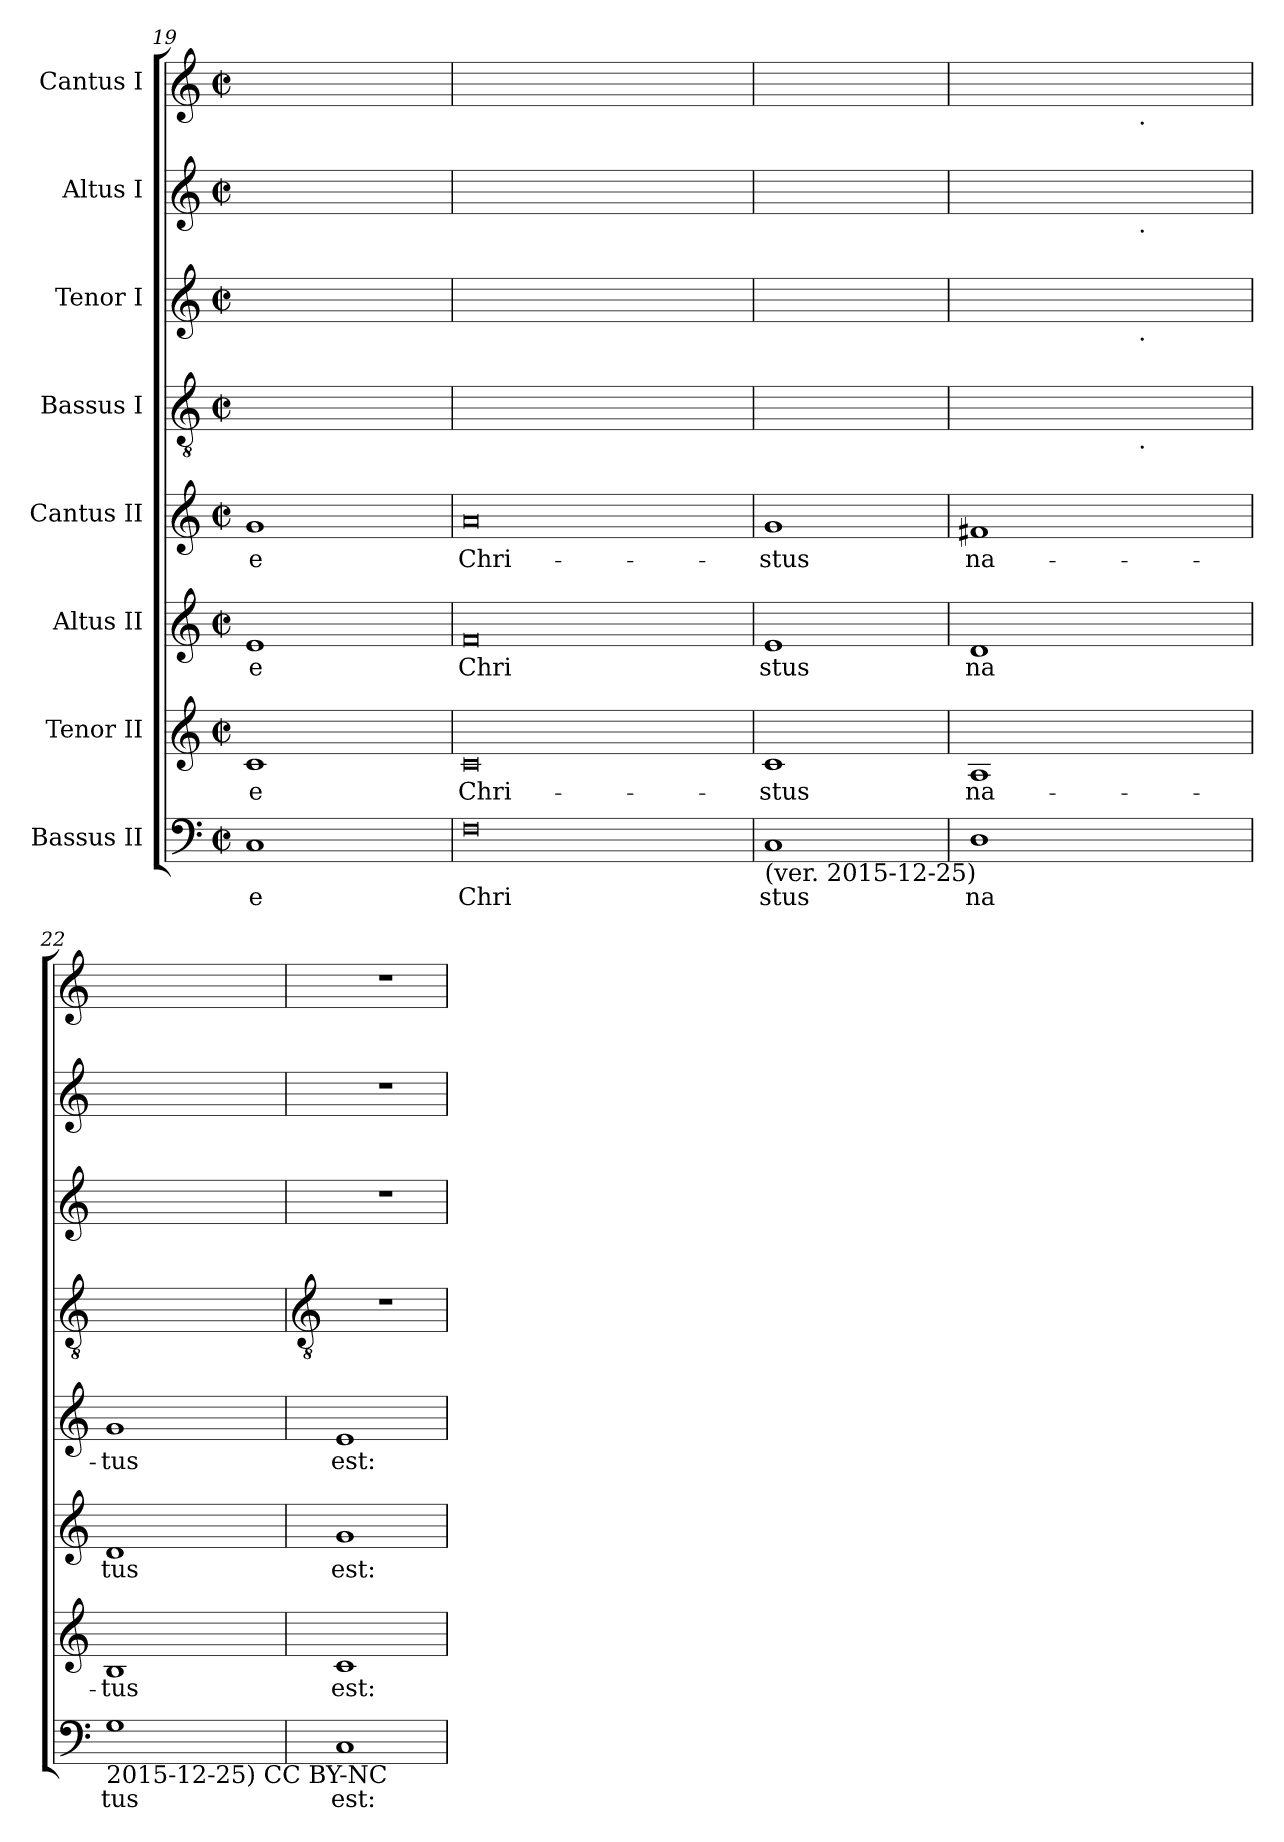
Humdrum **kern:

**kern	**text	**kern	**text	**kern	**text	**kern	**text	**kern	**kern	**kern	**kern
*part8	*part8	*part7	*part7	*part6	*part6	*part5	*part5	*part4	*part3	*part2	*part1
*staff8	*staff8	*staff7	*staff7	*staff6	*staff6	*staff5	*staff5	*staff4	*staff3	*staff2	*staff1
*I"Bassus II	*	*I"Tenor II	*	*I"Altus II	*	*I"Cantus II	*	*I"Bassus I	*I"Tenor I	*I"Altus I	*I"Cantus I
*clefF4	*	*clefG2	*	*clefG2	*	*clefG2	*	*clefGv2	*clefG2	*clefG2	*clefG2
*k[]	*	*k[]	*	*k[]	*	*k[]	*	*k[]	*k[]	*k[]	*k[]
*C:	*	*C:	*	*C:	*	*C:	*	*C:	*C:	*C:	*C:
*M2/2	*	*M2/2	*	*M2/2	*	*M2/2	*	*M2/2	*M2/2	*M2/2	*M2/2
*met(c|)	*	*met(c|)	*	*met(c|)	*	*met(c|)	*	*met(c|)	*met(c|)	*met(c|)	*met(c|)
=19A	=19A	=19A	=19A	=19A	=19A	=19A	=19A	=19A	=19A	=19A	=19A
!	!LO:LY:b	!	!LO:LY:b	!	!LO:LY:b	!	!LO:LY:b	!	!	!	!
1C	e	1c	-e	1e	e	1g	-e	4ryy	4ryy	4ryy	4ryy
.	.	.	.	.	.	.	.	4ryy	4ryy	4ryy	4ryy
.	.	.	.	.	.	.	.	4ryy	4ryy	4ryy	4ryy
.	.	.	.	.	.	.	.	32ryy	32ryy	32ryy	32ryy
.	.	.	.	.	.	.	.	4ryy	4ryy	4ryy	4ryy
32ryy	.	32ryy	.	32ryy	.	32ryy	.	.	.	.	.
=20A	=20A	=20A	=20A	=20A	=20A	=20A	=20A	=20A	=20A	=20A	=20A
!	!LO:LY:b	!	!LO:LY:b	!	!LO:LY:b	!	!LO:LY:b	!	!	!	!
0F	Chri	0c	Chri-	0f	Chri	0a	Chri-	4ryy	4ryy	4ryy	4ryy
.	.	.	.	.	.	.	.	4ryy	4ryy	4ryy	4ryy
.	.	.	.	.	.	.	.	4ryy	4ryy	4ryy	4ryy
.	.	.	.	.	.	.	.	4ryy	4ryy	4ryy	4ryy
.	.	.	.	.	.	.	.	1ryy	1ryy	1ryy	1ryy
=20B	=20B	=20B	=20B	=20B	=20B	=20B	=20B	=20B	=20B	=20B	=20B
!LO:TX:b:t=(ver. 2015-12-25)	!	!	!	!	!	!	!	!	!	!	!
!	!LO:LY:b	!	!LO:LY:b	!	!LO:LY:b	!	!LO:LY:b	!	!	!	!
1C	stus	1c	-stus	1e	stus	1g	-stus	4ryy	4ryy	4ryy	4ryy
.	.	.	.	.	.	.	.	4ryy	4ryy	4ryy	4ryy
.	.	.	.	.	.	.	.	4ryy	4ryy	4ryy	4ryy
.	.	.	.	.	.	.	.	4ryy	4ryy	4ryy	4ryy
=21A	=21A	=21A	=21A	=21A	=21A	=21A	=21A	=21A	=21A	=21A	=21A
!	!LO:LY:b	!	!LO:LY:b	!	!LO:LY:b	!	!LO:LY:b	!	!	!	!
1D	na	1A	na-	1d	na	1f#X	na-	4ryy	4ryy	4ryy	4ryy
.	.	.	.	.	.	.	.	4ryy	4ryy	4ryy	4ryy
.	.	.	.	.	.	.	.	32ryy	32ryy	32ryy	32ryy
.	.	.	.	.	.	.	.	32ryy	32ryy	32ryy	32ryy
.	.	.	.	.	.	.	.	32ryy	32ryy	32ryy	32ryy
.	.	.	.	.	.	.	.	32ryy	32ryy	32ryy	32ryy
.	.	.	.	.	.	.	.	32ryy	32ryy	32ryy	32ryy
.	.	.	.	.	.	.	.	32ryy	32ryy	32ryy	32ryy
!	!	!	!	!	!	!	!	!	!	!	!LO:TX:b:t=.
!	!	!	!	!	!	!	!	!	!	!LO:TX:b:t=.	!
!	!	!	!	!	!	!	!	!	!LO:TX:b:t=.	!	!
!	!	!	!	!	!	!	!	!LO:TX:b:t=.	!	!	!
.	.	.	.	.	.	.	.	32ryy	32ryy	32ryy	32ryy
.	.	.	.	.	.	.	.	4ryy	4ryy	4ryy	4ryy
.	.	.	.	.	.	.	.	4ryy	4ryy	4ryy	4ryy
8..ryy	.	8..ryy	.	8..ryy	.	8..ryy	.	.	.	.	.
!!LO:LB:g=z
=22A	=22A	=22A	=22A	=22A	=22A	=22A	=22A	=22A	=22A	=22A	=22A
!LO:TX:b:t=2015-12-25) CC BY-NC	!	!	!	!	!	!	!	!	!	!	!
!	!LO:LY:b	!	!LO:LY:b	!	!LO:LY:b	!	!LO:LY:b	!	!	!	!
1G	tus	1B	-tus	1d	tus	1g	-tus	4ryy	4ryy	4ryy	4ryy
.	.	.	.	.	.	.	.	4ryy	4ryy	4ryy	4ryy
.	.	.	.	.	.	.	.	32ryy	32ryy	32ryy	32ryy
.	.	.	.	.	.	.	.	4...ryy	4...ryy	4...ryy	4...ryy
!!LO:LB:g=z
=23	=23	=23	=23	=23	=23	=23	=23	=23	=23	=23	=23
*	*	*	*	*	*	*	*	*clefGv2	*	*	*
!	!LO:LY:b	!	!LO:LY:b	!	!LO:LY:b	!	!LO:LY:b	!	!	!	!
1C	est:	1c	est:	1g	est:	1e	est:	1r	1r	1r	1r
=	=	=	=	=	=	=	=	=	=	=	=
*-	*-	*-	*-	*-	*-	*-	*-	*-	*-	*-	*-
